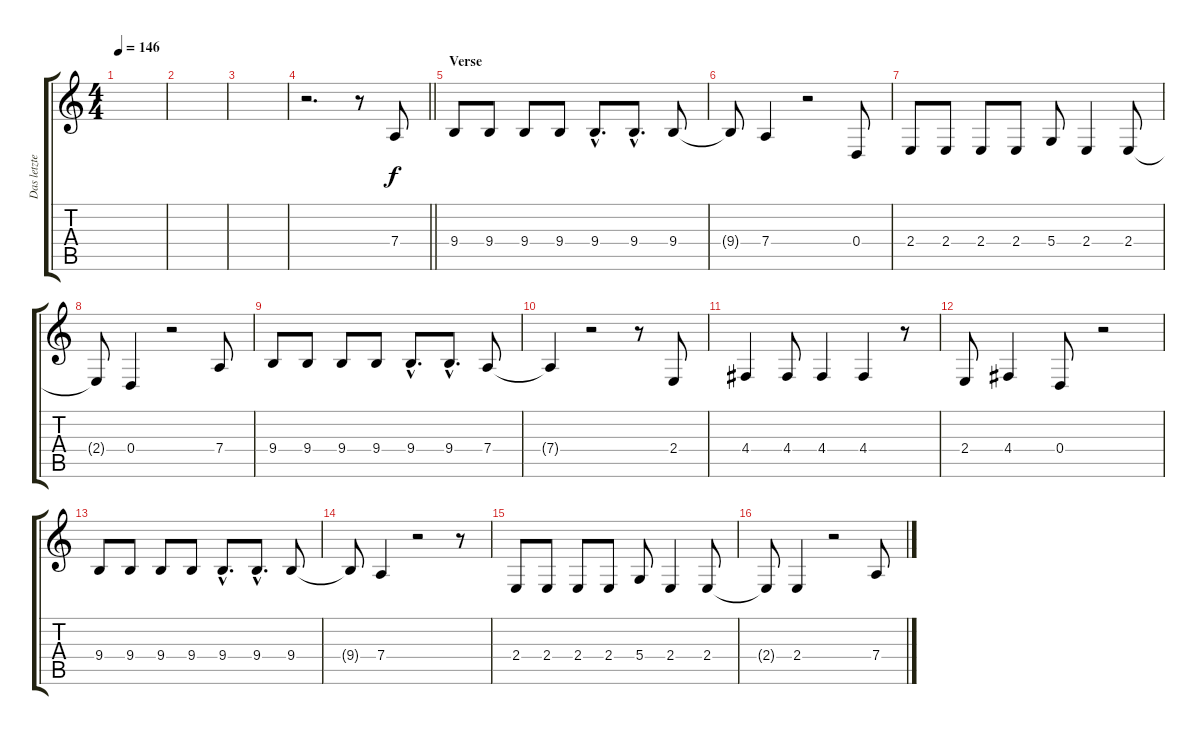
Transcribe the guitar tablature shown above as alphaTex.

\track ("Das letzte Einhorn" "Das letzte") {instrument choiraahs}
\staff {score tabs}
\tuning (E4 B3 G3 D3 A2 D2) {hide}
\ts (4 4)
\tempo 146
\clef g2
\ks c
|
|
|
\barLineRight lightlight
r.2{d} r.8 7.4.8 |
\section ("" "Verse")
9.4.8 9.4.8 9.4.8 9.4.8 9.4{hac}.8{d} 9.4{hac}.8{d} 9.4.8 |
9.4{t}.8 7.4.4 r.2 0.4.8 |
2.4.8 2.4.8 2.4.8 2.4.8 5.4.8 2.4.4 2.4.8 |
2.4{t}.8 0.4.4 r.2 7.4.8 |
9.4.8 9.4.8 9.4.8 9.4.8 9.4{hac}.8{d} 9.4{hac}.8{d} 7.4.8 |
7.4{t}.4 r.2 r.8 2.4.8 |
4.4.4 4.4.8 4.4.4 4.4.4 r.8 |
2.4.8 4.4.4 0.4.8 r.2 |
9.4.8 9.4.8 9.4.8 9.4.8 9.4{hac}.8{d} 9.4{hac}.8{d} 9.4.8 |
9.4{t}.8 7.4.4 r.2 r.8 |
2.4.8 2.4.8 2.4.8 2.4.8 5.4.8 2.4.4 2.4.8 |
2.4{t}.8 2.4.4 r.2 7.4.8
